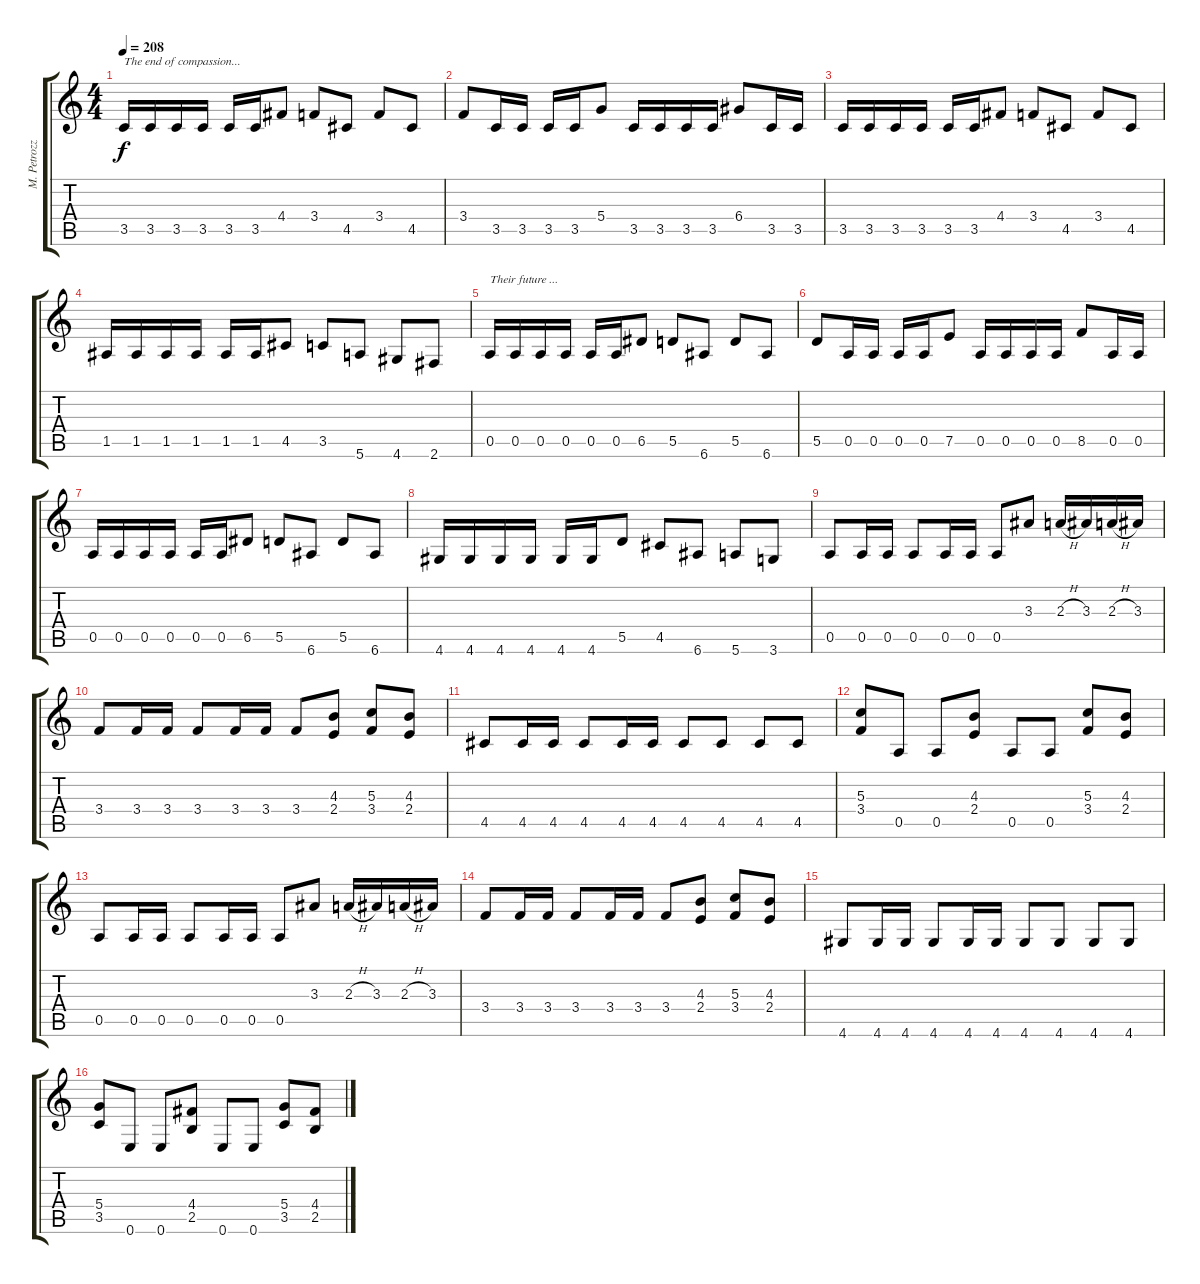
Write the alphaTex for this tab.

\track ("M. Petrozza" "M. Petrozz") {instrument distortionguitar}
\staff {score tabs}
\tuning (E4 B3 G3 D3 A2 E2) {hide}
\ts (4 4)
\tempo 208
\clef g2
\ks c
3.5.16{txt "The end of compassion..." dy f} 3.5.16 3.5.16 3.5.16 3.5.16 3.5.16 4.4.8 3.4.8 4.5.8 3.4.8 4.5.8 |
3.4.8 3.5.16 3.5.16 3.5.16 3.5.16 5.4.8 3.5.16 3.5.16 3.5.16 3.5.16 6.4.8 3.5.16 3.5.16 |
3.5.16 3.5.16 3.5.16 3.5.16 3.5.16 3.5.16 4.4.8 3.4.8 4.5.8 3.4.8 4.5.8 |
1.5.16 1.5.16 1.5.16 1.5.16 1.5.16 1.5.16 4.5.8 3.5.8 5.6.8 4.6.8 2.6.8 |
0.5.16{txt "Their future ..."} 0.5.16 0.5.16 0.5.16 0.5.16 0.5.16 6.5.8 5.5.8 6.6.8 5.5.8 6.6.8 |
5.5.8 0.5.16 0.5.16 0.5.16 0.5.16 7.5.8 0.5.16 0.5.16 0.5.16 0.5.16 8.5.8 0.5.16 0.5.16 |
0.5.16 0.5.16 0.5.16 0.5.16 0.5.16 0.5.16 6.5.8 5.5.8 6.6.8 5.5.8 6.6.8 |
4.6.16 4.6.16 4.6.16 4.6.16 4.6.16 4.6.16 5.5.8 4.5.8 6.6.8 5.6.8 3.6.8 |
0.5.8 0.5.16 0.5.16 0.5.8 0.5.16 0.5.16 0.5.8 3.3.8 2.3{h}.16 3.3.16 2.3{h}.16 3.3.16 |
3.4.8 3.4.16 3.4.16 3.4.8 3.4.16 3.4.16 3.4.8 (4.3 2.4).8 (5.3 3.4).8 (4.3 2.4).8 |
4.5.8 4.5.16 4.5.16 4.5.8 4.5.16 4.5.16 4.5.8 4.5.8 4.5.8 4.5.8 |
(5.3 3.4).8 0.5.8 0.5.8 (4.3 2.4).8 0.5.8 0.5.8 (5.3 3.4).8 (4.3 2.4).8 |
0.5.8 0.5.16 0.5.16 0.5.8 0.5.16 0.5.16 0.5.8 3.3.8 2.3{h}.16 3.3.16 2.3{h}.16 3.3.16 |
3.4.8 3.4.16 3.4.16 3.4.8 3.4.16 3.4.16 3.4.8 (4.3 2.4).8 (5.3 3.4).8 (4.3 2.4).8 |
4.6.8 4.6.16 4.6.16 4.6.8 4.6.16 4.6.16 4.6.8 4.6.8 4.6.8 4.6.8 |
(5.4 3.5).8 0.6.8 0.6.8 (4.4 2.5).8 0.6.8 0.6.8 (5.4 3.5).8 (4.4 2.5).8
